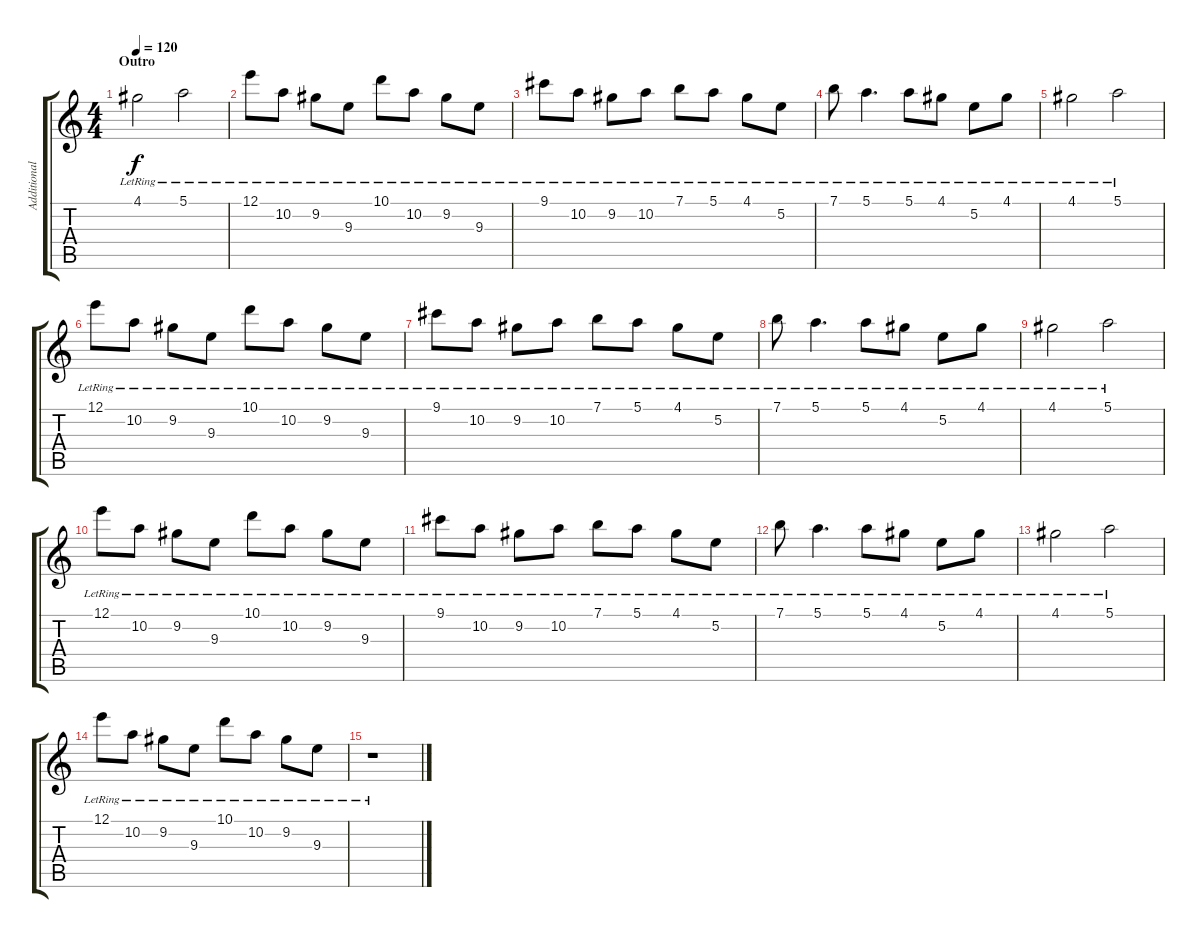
\track ("Additional Guitar" "Additional") {instrument electricguitarjazz}
\staff {score tabs}
\tuning (E4 B3 G3 D3 A2 E2) {hide}
\ts (4 4)
\section ("" "Outro")
\tempo 120
\clef g2
\ks c
4.1{lr}.2{dy f} 5.1{lr}.2 |
12.1{lr}.8 10.2{lr}.8 9.2{lr}.8 9.3{lr}.8 10.1{lr}.8 10.2{lr}.8 9.2{lr}.8 9.3{lr}.8 |
9.1{lr}.8 10.2{lr}.8 9.2{lr}.8 10.2{lr}.8 7.1{lr}.8 5.1{lr}.8 4.1{lr}.8 5.2{lr}.8 |
7.1{lr}.8 5.1{lr}.4{d} 5.1{lr}.8 4.1{lr}.8 5.2{lr}.8 4.1{lr}.8 |
4.1{lr}.2 5.1{lr}.2 |
12.1{lr}.8 10.2{lr}.8 9.2{lr}.8 9.3{lr}.8 10.1{lr}.8 10.2{lr}.8 9.2{lr}.8 9.3{lr}.8 |
9.1{lr}.8 10.2{lr}.8 9.2{lr}.8 10.2{lr}.8 7.1{lr}.8 5.1{lr}.8 4.1{lr}.8 5.2{lr}.8 |
7.1{lr}.8 5.1{lr}.4{d} 5.1{lr}.8 4.1{lr}.8 5.2{lr}.8 4.1{lr}.8 |
4.1{lr}.2 5.1{lr}.2 |
12.1{lr}.8 10.2{lr}.8 9.2{lr}.8 9.3{lr}.8 10.1{lr}.8 10.2{lr}.8 9.2{lr}.8 9.3{lr}.8 |
9.1{lr}.8 10.2{lr}.8 9.2{lr}.8 10.2{lr}.8 7.1{lr}.8 5.1{lr}.8 4.1{lr}.8 5.2{lr}.8 |
7.1{lr}.8 5.1{lr}.4{d} 5.1{lr}.8 4.1{lr}.8 5.2{lr}.8 4.1{lr}.8 |
4.1{lr}.2 5.1{lr}.2 |
12.1{lr}.8 10.2{lr}.8 9.2{lr}.8 9.3{lr}.8 10.1{lr}.8 10.2{lr}.8 9.2{lr}.8 9.3{lr}.8 |
r.1
